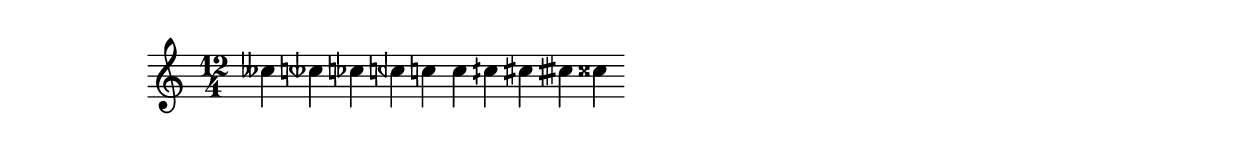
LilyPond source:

\header {

  texidoc = "Quarter tone notation is supported, including
    threequarters flat."
}
\version "2.7.13"
\layout { raggedright = ##t }

\relative c'' {
  \time 12/4 
  ceses4
  ceseh
  ces
  ceh
  c
  c
  cih
  cis 
  cisih
  cisis
}
